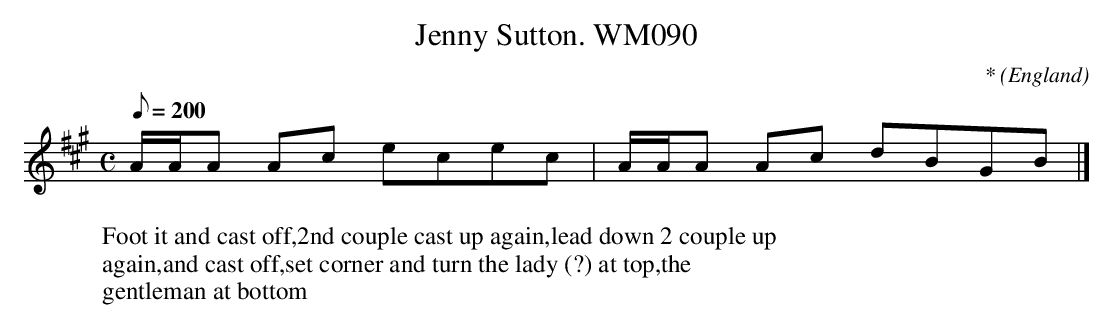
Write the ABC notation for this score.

X:1
T:Jenny Sutton. WM090
M:C
L:1/8
Q:200
C:*
O:England
W:Foot it and cast off,2nd couple cast up again,lead down 2 couple up
W:again,and cast off,set corner and turn the lady (?) at top,the
W:gentleman at bottom
K:A
A/A/A Ac ecec|A/A/A Ac dBGB|]
